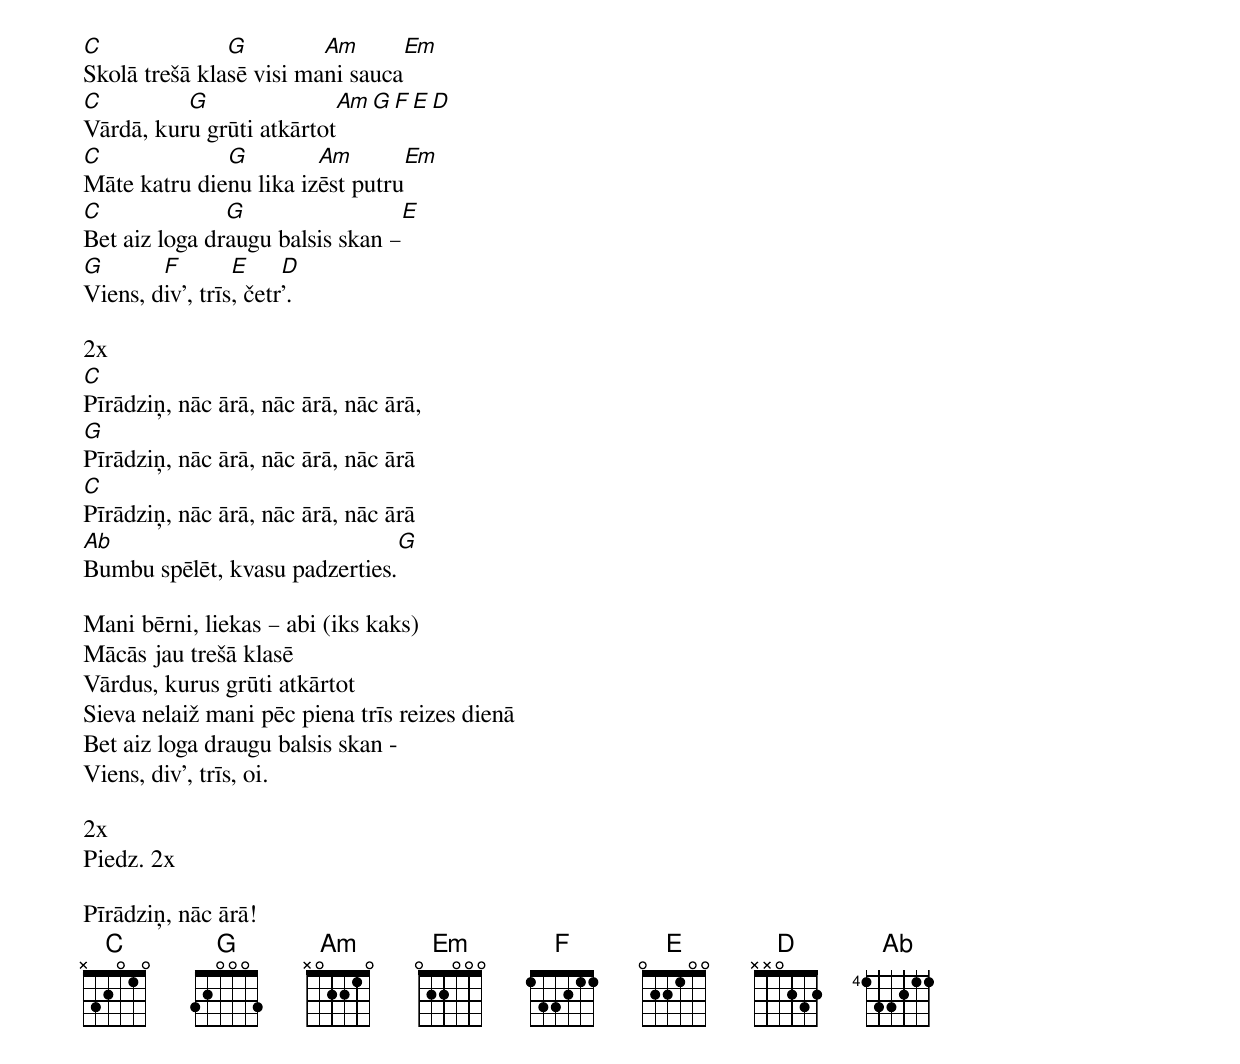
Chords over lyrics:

C              G         Am       Em
Skolā trešā klasē visi mani sauca
C         G                   Am         G  F E D
Vārdā, kuru grūti atkārtot
C             G         Am             Em
Māte katru dienu lika izēst putru
C              G                     E
Bet aiz loga draugu balsis skan –
G       F        E     D
Viens, div’, trīs, četr’.

2x
C
Pīrādziņ, nāc ārā, nāc ārā, nāc ārā,
G
Pīrādziņ, nāc ārā, nāc ārā, nāc ārā
C
Pīrādziņ, nāc ārā, nāc ārā, nāc ārā
Ab                                G
Bumbu spēlēt, kvasu padzerties.

Mani bērni, liekas – abi (iks kaks)
Mācās jau trešā klasē
Vārdus, kurus grūti atkārtot
Sieva nelaiž mani pēc piena trīs reizes dienā
Bet aiz loga draugu balsis skan -
Viens, div’, trīs, oi.

2x
Piedz. 2x

Pīrādziņ, nāc ārā!
